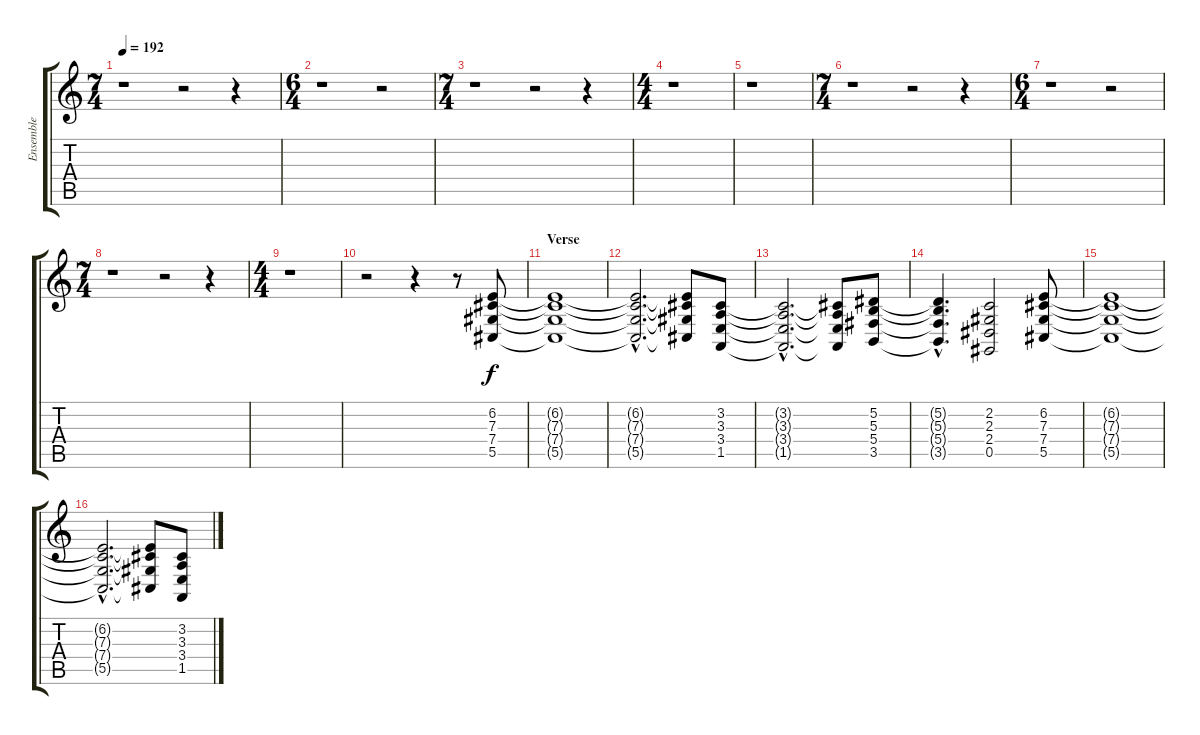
\track ("Ensemble" "Ensemble") {instrument stringensemble1}
\staff {score tabs}
\tuning (Eb4 Bb3 Gb3 Db3 Ab2 Eb2) {hide}
\ts (7 4)
\section ("" "")
\tempo 192
\clef g2
\ks c
r.1{dy f} r.2 r.4 |
\ts (6 4)
r.1 r.2 |
\ts (7 4)
r.1 r.2 r.4 |
\ts (4 4)
r.1 |
r.1 |
\ts (7 4)
r.1 r.2 r.4 |
\ts (6 4)
r.1 r.2 |
\ts (7 4)
r.1 r.2 r.4 |
\ts (4 4)
r.1 |
r.2 r.4 r.8 (6.2 7.3 7.4 5.5).8 |
\section ("" "Verse")
(6.2{t} 7.3{t} 7.4{t} 5.5{t}).1 |
(6.2{hac t} 7.3{hac t} 7.4{hac t} 5.5{hac t}).2{d} (6.2{t} 7.3{t} 7.4{t} 5.5{t}).8 (3.2 3.3 3.4 1.5).8 |
(3.2{hac t} 3.3{hac t} 3.4{hac t} 1.5{hac t}).2{d} (3.2{t} 3.3{t} 3.4{t} 1.5{t}).8 (5.2 5.3 5.4 3.5).8 |
(5.2{hac t} 5.3{hac t} 5.4{hac t} 3.5{hac t}).4{d} (2.2 2.3 2.4 0.5).2 (6.2 7.3 7.4 5.5).8 |
(6.2{t} 7.3{t} 7.4{t} 5.5{t}).1 |
(6.2{hac t} 7.3{hac t} 7.4{hac t} 5.5{hac t}).2{d} (6.2{t} 7.3{t} 7.4{t} 5.5{t}).8 (3.2 3.3 3.4 1.5).8
